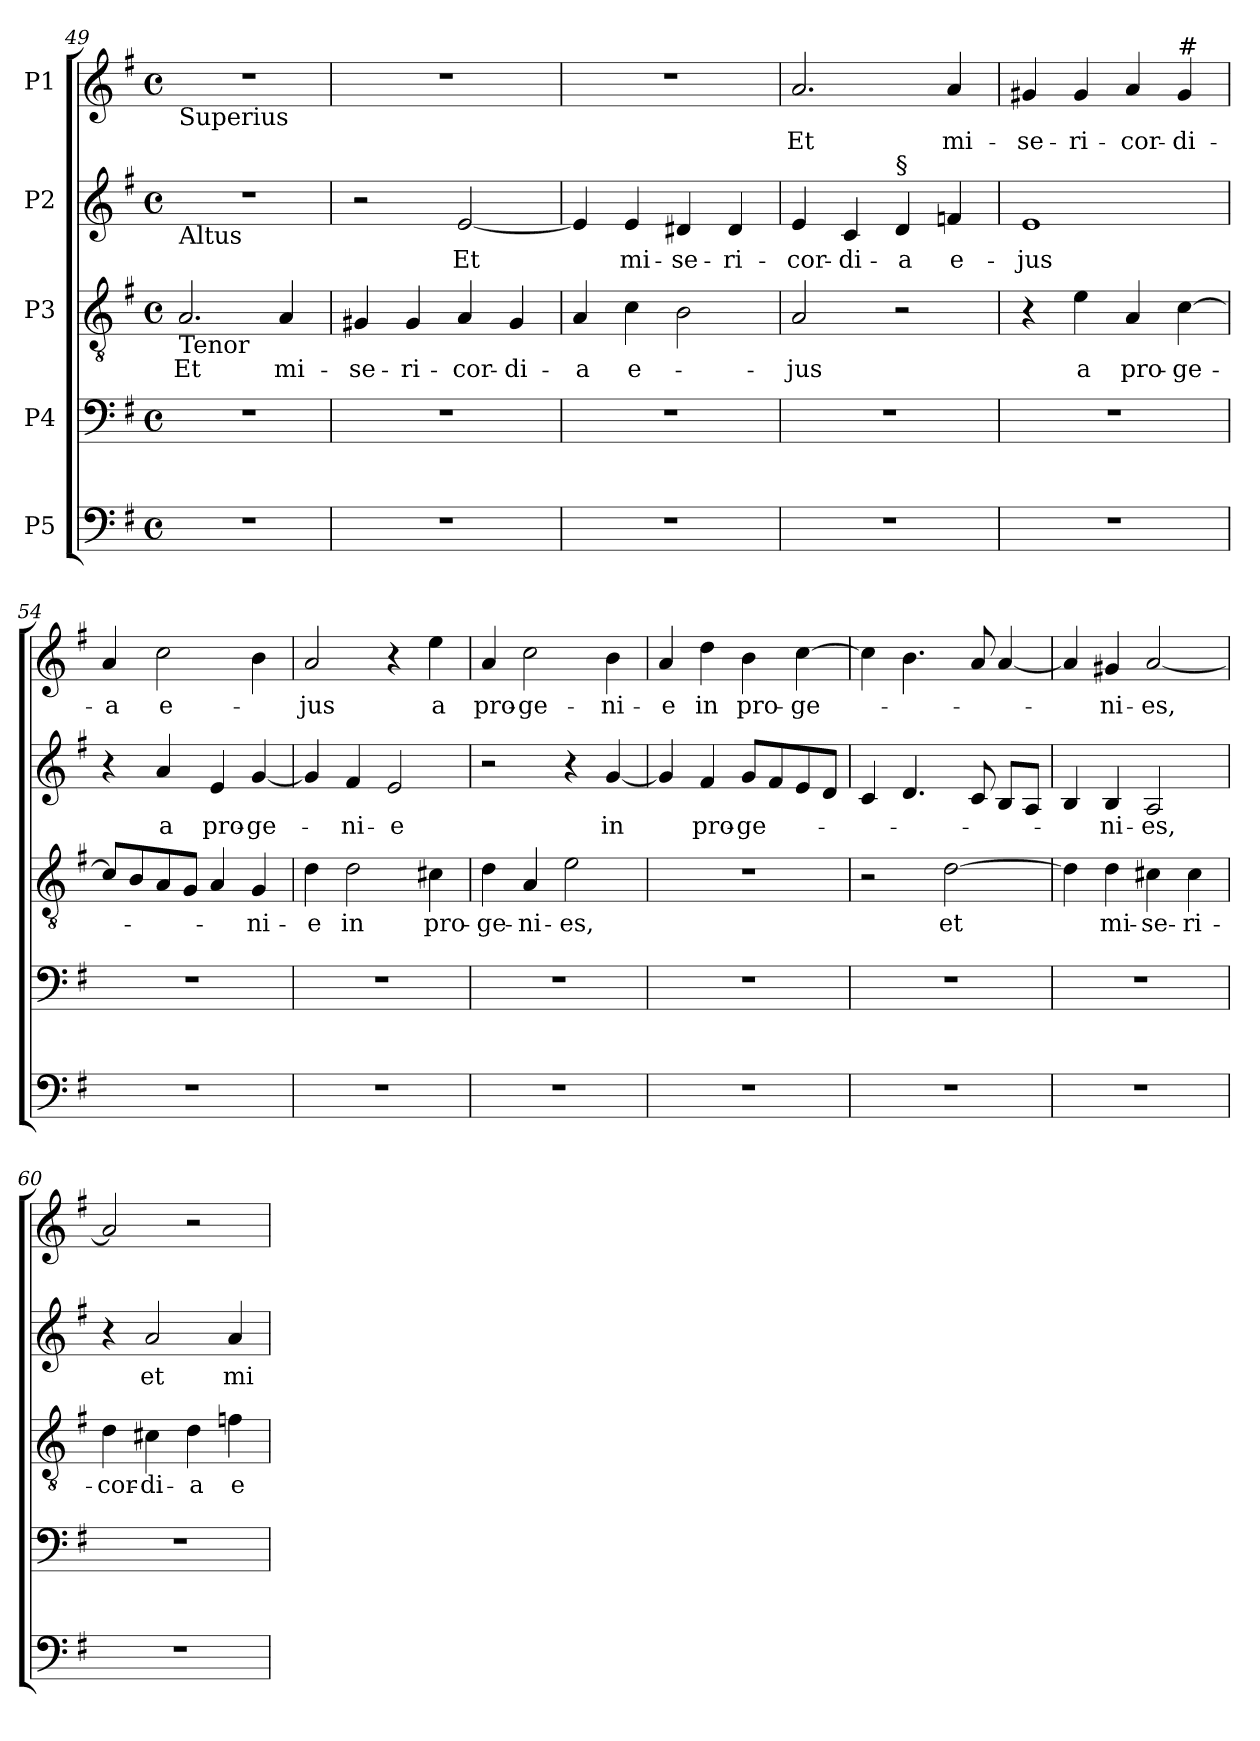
**kern	**kern	**kern	**text	**kern	**text	**kern	**text
*part5	*part4	*part3	*part3	*part2	*part2	*part1	*part1
*staff5	*staff4	*staff3	*staff3	*staff2	*staff2	*staff1	*staff1
*I"P5	*I"P4	*I"P3	*	*I"P2	*	*I"P1	*
!!LO:LB:g=z
*clefF4	*clefF4	*clefGv2	*	*clefG2	*	*clefG2	*
*	*	*ITrd7c12	*	*	*	*	*
*k[f#]	*k[f#]	*k[f#]	*	*k[f#]	*	*k[f#]	*
*G:	*G:	*G:	*	*G:	*	*G:	*
*M4/4	*M4/4	*M4/4	*	*M4/4	*	*M4/4	*
*met(c)	*met(c)	*met(c)	*	*met(c)	*	*met(c)	*
=49	=49	=49	=49	=49	=49	=49	=49
!	!	!	!	!	!	!LO:TX:b:t=Superius	!
!	!	!	!	!LO:TX:b:t=Altus	!	!	!
!	!	!LO:TX:b:t=Tenor	!	!	!	!	!
!	!	!	!LO:LY:b	!	!	!	!
1r	1r	2.AA/	Et	1r	.	1r	.
!	!	!	!LO:LY:b	!	!	!	!
.	.	4AA/	mi-	.	.	.	.
=50	=50	=50	=50	=50	=50	=50	=50
!	!	!	!LO:LY:b	!	!	!	!
1r	1r	4GG#X/	-se-	2r	.	1r	.
!	!	!	!LO:LY:b	!	!	!	!
.	.	4GG#/	-ri-	.	.	.	.
!	!	!	!LO:LY:b	!	!LO:LY:b	!	!
.	.	4AA/	-cor-	[<2e/	Et	.	.
!	!	!	!LO:LY:b	!	!	!	!
.	.	4GG#/	-di-	.	.	.	.
=51	=51	=51	=51	=51	=51	=51	=51
!	!	!	!LO:LY:b	!	!	!	!
1r	1r	4AA/	-a	4e/]	.	1r	.
!	!	!	!LO:LY:b	!	!LO:LY:b	!	!
.	.	4C\	e-	4e/	mi-	.	.
!	!	!	!	!	!LO:LY:b	!	!
.	.	2BB\	.	4d#X/	-se-	.	.
!	!	!	!	!	!LO:LY:b	!	!
.	.	.	.	4d#/	-ri-	.	.
=52	=52	=52	=52	=52	=52	=52	=52
!	!	!	!LO:LY:b	!	!LO:LY:b	!	!LO:LY:b
1r	1r	2AA/	-jus	4e/	-cor-	2.a/	Et
!	!	!	!	!	!LO:LY:b	!	!
.	.	.	.	4c/	-di-	.	.
!	!	!	!	!LO:TX:a:t=§	!	!	!
!	!	!	!	!	!LO:LY:b	!	!
.	.	2r	.	4d/	-a	.	.
!	!	!	!	!	!LO:LY:b	!	!LO:LY:b
.	.	.	.	4fn/	e-	4a/	mi-
=53	=53	=53	=53	=53	=53	=53	=53
!	!	!	!	!	!LO:LY:b	!	!LO:LY:b
1r	1r	4r	.	1e	-jus	4g#X/	-se-
!	!	!	!LO:LY:b	!	!	!	!LO:LY:b
.	.	4E\	a	.	.	4g#/	-ri-
!	!	!	!LO:LY:b	!	!	!	!LO:LY:b
.	.	4AA/	pro-	.	.	4a/	-cor-
!	!	!	!	!	!	!LO:TX:a:t=#	!
!	!	!	!LO:LY:b	!	!	!	!LO:LY:b
.	.	[>4C\	-ge-	.	.	4g#/	-di-
!!LO:PB:g=z
=54	=54	=54	=54	=54	=54	=54	=54
!	!	!	!	!	!	!	!LO:LY:b
1r	1r	8C/L]	.	4r	.	4a/	-a
.	.	8BB/	.	.	.	.	.
!	!	!	!	!	!LO:LY:b	!	!LO:LY:b
.	.	8AA/	.	4a/	a	2cc\	e-
.	.	8GG/J	.	.	.	.	.
!	!	!	!	!	!LO:LY:b	!	!
.	.	4AA/	.	4e/	pro-	.	.
!	!	!	!LO:LY:b	!	!LO:LY:b	!	!
.	.	4GG/	-ni-	[<4g/	-ge-	4b\	.
=55	=55	=55	=55	=55	=55	=55	=55
!	!	!	!LO:LY:b	!	!	!	!LO:LY:b
1r	1r	4D\	-e	4g/]	.	2a/	-jus
!	!	!	!LO:LY:b	!	!LO:LY:b	!	!
.	.	2D\	in	4f#/	-ni-	.	.
!	!	!	!	!	!LO:LY:b	!	!
.	.	.	.	2e/	-e	4r	.
!	!	!	!LO:LY:b	!	!	!	!LO:LY:b
.	.	4C#X\	pro-	.	.	4ee\	a
=56	=56	=56	=56	=56	=56	=56	=56
!	!	!	!LO:LY:b	!	!	!	!LO:LY:b
1r	1r	4D\	-ge-	2r	.	4a/	pro-
!	!	!	!LO:LY:b	!	!	!	!LO:LY:b
.	.	4AA/	-ni-	.	.	2cc\	-ge-
!	!	!	!LO:LY:b	!	!	!	!
.	.	2E\	-es,	4r	.	.	.
!	!	!	!	!	!LO:LY:b	!	!LO:LY:b
.	.	.	.	[<4g/	in	4b\	-ni-
=57	=57	=57	=57	=57	=57	=57	=57
!	!	!	!	!	!	!	!LO:LY:b
1r	1r	1r	.	4g/]	.	4a/	-e
!	!	!	!	!	!LO:LY:b	!	!LO:LY:b
.	.	.	.	4f#/	pro-	4dd\	in
!	!	!	!	!	!LO:LY:b	!	!LO:LY:b
.	.	.	.	8g/L	-ge-	4b\	pro-
.	.	.	.	8f#/	.	.	.
!	!	!	!	!	!	!	!LO:LY:b
.	.	.	.	8e/	.	[>4cc\	-ge-
.	.	.	.	8d/J	.	.	.
=58	=58	=58	=58	=58	=58	=58	=58
1r	1r	2r	.	4c/	.	4cc\]	.
.	.	.	.	4.d/	.	4.b\	.
!	!	!	!LO:LY:b	!	!	!	!
.	.	[>2D\	et	.	.	.	.
.	.	.	.	8c/	.	8a/	.
.	.	.	.	8B/L	.	[<4a/	.
.	.	.	.	8A/J	.	.	.
=59	=59	=59	=59	=59	=59	=59	=59
1r	1r	4D\]	.	4B/	.	4a/]	.
!	!	!	!LO:LY:b	!	!LO:LY:b	!	!LO:LY:b
.	.	4D\	mi-	4B/	-ni-	4g#X/	-ni-
!	!	!	!LO:LY:b	!	!LO:LY:b	!	!LO:LY:b
.	.	4C#X\	-se-	2A/	-es,	[<2a/	-es,
!	!	!	!LO:LY:b	!	!	!	!
.	.	4C#\	-ri-	.	.	.	.
!!LO:LB:g=z
=60	=60	=60	=60	=60	=60	=60	=60
!	!	!	!LO:LY:b	!	!	!	!
1r	1r	4D\	-cor-	4r	.	2a/]	.
!	!	!	!LO:LY:b	!	!LO:LY:b	!	!
.	.	4C#X\	-di-	2a/	et	.	.
!	!	!	!LO:LY:b	!	!	!	!
.	.	4D\	-a	.	.	2r	.
!	!	!	!LO:LY:b	!	!LO:LY:b	!	!
.	.	4Fn\	e-	4a/	mi-	.	.
=	=	=	=	=	=	=	=
*-	*-	*-	*-	*-	*-	*-	*-
